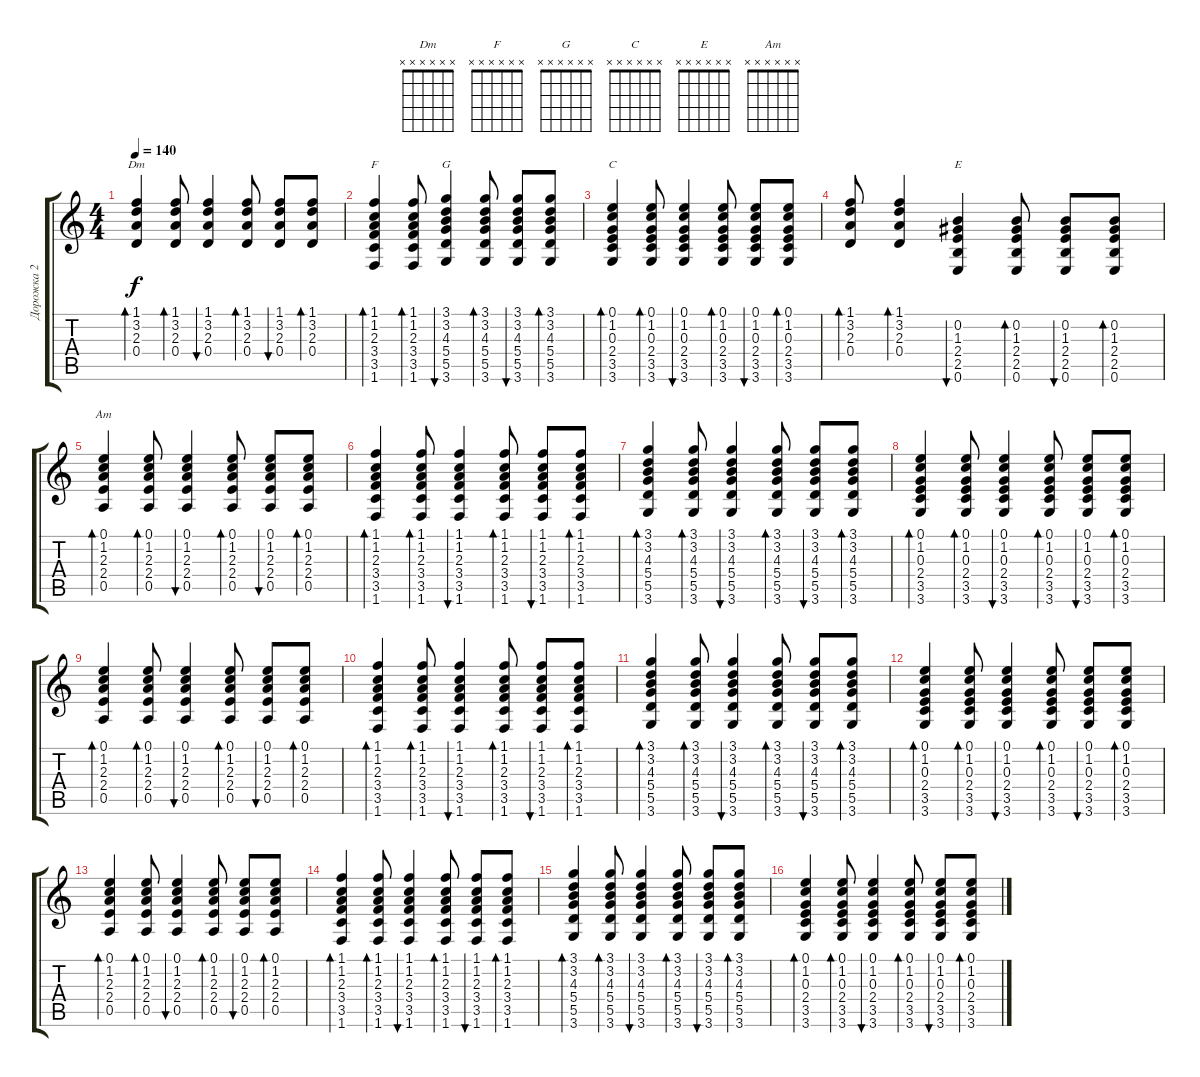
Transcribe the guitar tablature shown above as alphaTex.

\track ("Дорожка 2" "Дорожка 2") {instrument acousticguitarsteel}
\staff {score tabs}
\tuning (E4 B3 G3 D3 A2 E2) {hide}
\chord ("Dm" x x x x x x)
\chord ("F" x x x x x x)
\chord ("G" x x x x x x)
\chord ("C" x x x x x x)
\chord ("E" x x x x x x)
\chord ("Am" x x x x x x)
\ts (4 4)
\tempo 140
\clef g2
\ks c
(1.1 3.2 2.3 0.4).4{bd 60 ch "Dm" dy f instrument acousticguitarsteel} (1.1 3.2 2.3 0.4).8{bd 60} (1.1 3.2 2.3 0.4).4{bu 60} (1.1 3.2 2.3 0.4).8{bd 60} (1.1 3.2 2.3 0.4).8{bu 60} (1.1 3.2 2.3 0.4).8{bd 60} |
(1.1 1.2 2.3 3.4 3.5 1.6).4{bd 60 ch "F" instrument acousticguitarsteel} (1.1 1.2 2.3 3.4 3.5 1.6).8{bd 60} (3.1 3.2 4.3 5.4 5.5 3.6).4{bu 60 ch "G"} (3.1 3.2 4.3 5.4 5.5 3.6).8{bd 60} (3.1 3.2 4.3 5.4 5.5 3.6).8{bu 60} (3.1 3.2 4.3 5.4 5.5 3.6).8{bd 60} |
(0.1 1.2 0.3 2.4 3.5 3.6).4{bd 60 ch "C" instrument acousticguitarsteel} (0.1 1.2 0.3 2.4 3.5 3.6).8{bd 60} (0.1 1.2 0.3 2.4 3.5 3.6).4{bu 60} (0.1 1.2 0.3 2.4 3.5 3.6).8{bd 60} (0.1 1.2 0.3 2.4 3.5 3.6).8{bu 60} (0.1 1.2 0.3 2.4 3.5 3.6).8{bd 60} |
(1.1 3.2 2.3 0.4).8{bd 60} (1.1 3.2 2.3 0.4).4{bd 60 instrument acousticguitarsteel} (0.2 1.3 2.4 2.5 0.6).4{bu 60 ch "E"} (0.2 1.3 2.4 2.5 0.6).8{bd 60} (0.2 1.3 2.4 2.5 0.6).8{bu 60} (0.2 1.3 2.4 2.5 0.6).8{bd 60} |
(0.1 1.2 2.3 2.4 0.5).4{bd 60 ch "Am" instrument acousticguitarsteel} (0.1 1.2 2.3 2.4 0.5).8{bd 60} (0.1 1.2 2.3 2.4 0.5).4{bu 60} (0.1 1.2 2.3 2.4 0.5).8{bd 60} (0.1 1.2 2.3 2.4 0.5).8{bu 60} (0.1 1.2 2.3 2.4 0.5).8{bd 60} |
(1.1 1.2 2.3 3.4 3.5 1.6).4{bd 60 instrument acousticguitarsteel} (1.1 1.2 2.3 3.4 3.5 1.6).8{bd 60} (1.1 1.2 2.3 3.4 3.5 1.6).4{bu 60} (1.1 1.2 2.3 3.4 3.5 1.6).8{bd 60} (1.1 1.2 2.3 3.4 3.5 1.6).8{bu 60} (1.1 1.2 2.3 3.4 3.5 1.6).8{bd 60} |
(3.1 3.2 4.3 5.4 5.5 3.6).4{bd 60 instrument acousticguitarsteel} (3.1 3.2 4.3 5.4 5.5 3.6).8{bd 60} (3.1 3.2 4.3 5.4 5.5 3.6).4{bu 60} (3.1 3.2 4.3 5.4 5.5 3.6).8{bd 60} (3.1 3.2 4.3 5.4 5.5 3.6).8{bu 60} (3.1 3.2 4.3 5.4 5.5 3.6).8{bd 60} |
(0.1 1.2 0.3 2.4 3.5 3.6).4{bd 60 instrument acousticguitarsteel} (0.1 1.2 0.3 2.4 3.5 3.6).8{bd 60} (0.1 1.2 0.3 2.4 3.5 3.6).4{bu 60} (0.1 1.2 0.3 2.4 3.5 3.6).8{bd 60} (0.1 1.2 0.3 2.4 3.5 3.6).8{bu 60} (0.1 1.2 0.3 2.4 3.5 3.6).8{bd 60} |
(0.1 1.2 2.3 2.4 0.5).4{bd 60 instrument acousticguitarsteel} (0.1 1.2 2.3 2.4 0.5).8{bd 60} (0.1 1.2 2.3 2.4 0.5).4{bu 60} (0.1 1.2 2.3 2.4 0.5).8{bd 60} (0.1 1.2 2.3 2.4 0.5).8{bu 60} (0.1 1.2 2.3 2.4 0.5).8{bd 60} |
(1.1 1.2 2.3 3.4 3.5 1.6).4{bd 60 instrument acousticguitarsteel} (1.1 1.2 2.3 3.4 3.5 1.6).8{bd 60} (1.1 1.2 2.3 3.4 3.5 1.6).4{bu 60} (1.1 1.2 2.3 3.4 3.5 1.6).8{bd 60} (1.1 1.2 2.3 3.4 3.5 1.6).8{bu 60} (1.1 1.2 2.3 3.4 3.5 1.6).8{bd 60} |
(3.1 3.2 4.3 5.4 5.5 3.6).4{bd 60 instrument acousticguitarsteel} (3.1 3.2 4.3 5.4 5.5 3.6).8{bd 60} (3.1 3.2 4.3 5.4 5.5 3.6).4{bu 60} (3.1 3.2 4.3 5.4 5.5 3.6).8{bd 60} (3.1 3.2 4.3 5.4 5.5 3.6).8{bu 60} (3.1 3.2 4.3 5.4 5.5 3.6).8{bd 60} |
(0.1 1.2 0.3 2.4 3.5 3.6).4{bd 60 instrument acousticguitarsteel} (0.1 1.2 0.3 2.4 3.5 3.6).8{bd 60} (0.1 1.2 0.3 2.4 3.5 3.6).4{bu 60} (0.1 1.2 0.3 2.4 3.5 3.6).8{bd 60} (0.1 1.2 0.3 2.4 3.5 3.6).8{bu 60} (0.1 1.2 0.3 2.4 3.5 3.6).8{bd 60} |
(0.1 1.2 2.3 2.4 0.5).4{bd 60 instrument acousticguitarsteel} (0.1 1.2 2.3 2.4 0.5).8{bd 60} (0.1 1.2 2.3 2.4 0.5).4{bu 60} (0.1 1.2 2.3 2.4 0.5).8{bd 60} (0.1 1.2 2.3 2.4 0.5).8{bu 60} (0.1 1.2 2.3 2.4 0.5).8{bd 60} |
(1.1 1.2 2.3 3.4 3.5 1.6).4{bd 60 instrument acousticguitarsteel} (1.1 1.2 2.3 3.4 3.5 1.6).8{bd 60} (1.1 1.2 2.3 3.4 3.5 1.6).4{bu 60} (1.1 1.2 2.3 3.4 3.5 1.6).8{bd 60} (1.1 1.2 2.3 3.4 3.5 1.6).8{bu 60} (1.1 1.2 2.3 3.4 3.5 1.6).8{bd 60} |
(3.1 3.2 4.3 5.4 5.5 3.6).4{bd 60 instrument acousticguitarsteel} (3.1 3.2 4.3 5.4 5.5 3.6).8{bd 60} (3.1 3.2 4.3 5.4 5.5 3.6).4{bu 60} (3.1 3.2 4.3 5.4 5.5 3.6).8{bd 60} (3.1 3.2 4.3 5.4 5.5 3.6).8{bu 60} (3.1 3.2 4.3 5.4 5.5 3.6).8{bd 60} |
(0.1 1.2 0.3 2.4 3.5 3.6).4{bd 60 instrument acousticguitarsteel} (0.1 1.2 0.3 2.4 3.5 3.6).8{bd 60} (0.1 1.2 0.3 2.4 3.5 3.6).4{bu 60} (0.1 1.2 0.3 2.4 3.5 3.6).8{bd 60} (0.1 1.2 0.3 2.4 3.5 3.6).8{bu 60} (0.1 1.2 0.3 2.4 3.5 3.6).8{bd 60}
